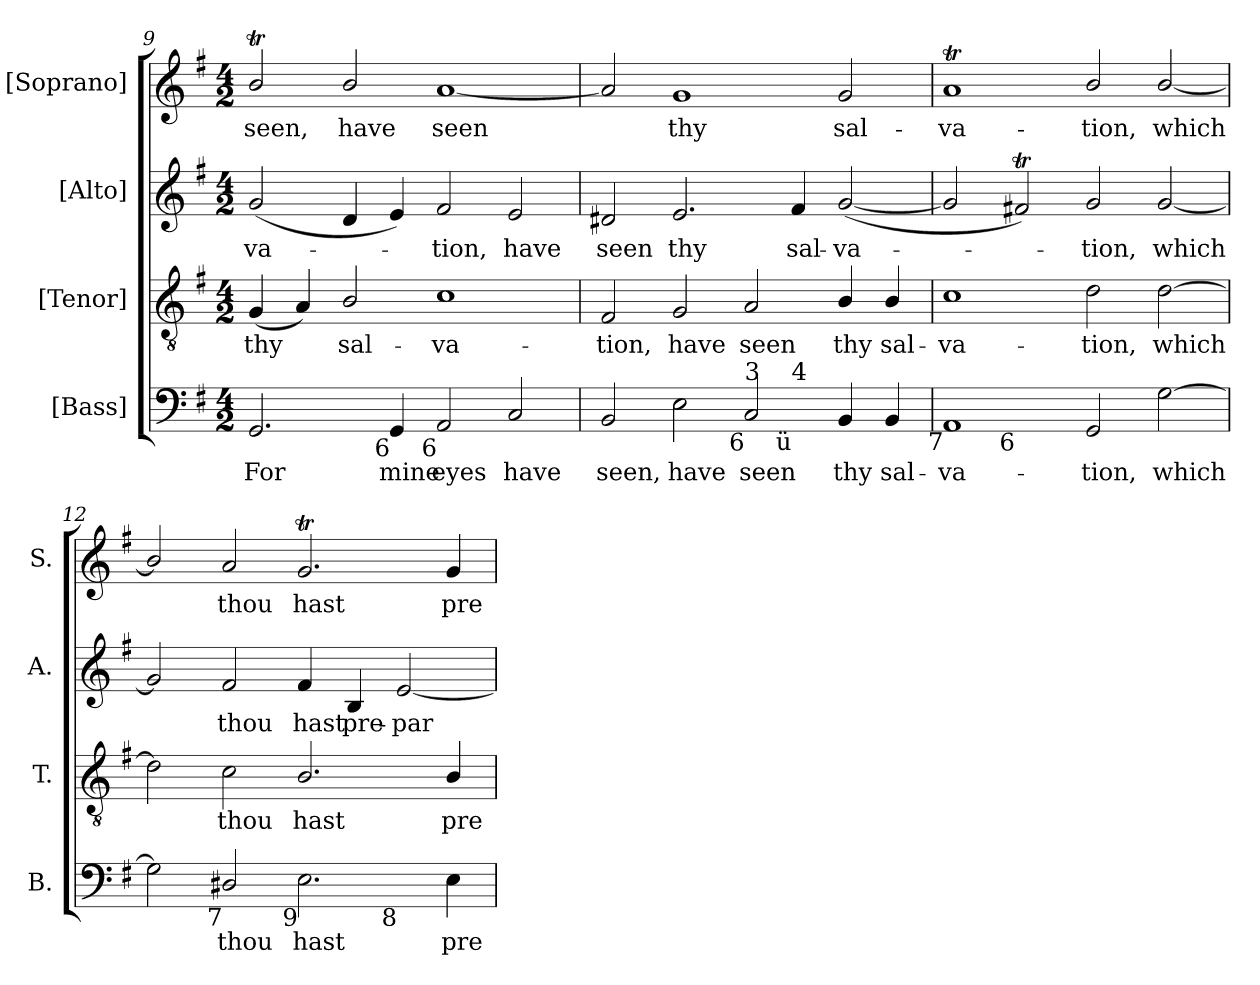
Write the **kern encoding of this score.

**kern	**text	**kern	**text	**kern	**text	**kern	**text
*part4	*part4	*part3	*part3	*part2	*part2	*part1	*part1
*staff4	*staff4	*staff3	*staff3	*staff2	*staff2	*staff1	*staff1
*I"[Bass]	*	*I"[Tenor]	*	*I"[Alto]	*	*I"[Soprano]	*
*I'B.	*	*I'T.	*	*I'A.	*	*I'S.	*
*clefF4	*	*clefGv2	*	*clefG2	*	*clefG2	*
*	*	*ITrd7c12	*	*	*	*	*
*k[f#]	*	*k[f#]	*	*k[f#]	*	*k[f#]	*
*e:	*	*e:	*	*e:	*	*e:	*
*M4/2	*	*M4/2	*	*M4/2	*	*M4/2	*
=9	=9	=9	=9	=9	=9	=9	=9
!	!LO:LY:b:color=#000000	!	!	!	!	!	!
!	!	!	!LO:LY:b:color=#000000	!	!	!	!
!	!	!	!	!	!LO:LY:b:color=#000000	!	!
!	!	!	!	!	!	!	!LO:LY:b:color=#000000
2.GGi/	For	(4GGi/	thy	(2gi/	-va-	2bti/	seen,
.	.	4AAi/)	.	.	.	.	.
!	!	!	!LO:LY:b:color=#000000	!	!	!	!
!	!	!	!	!	!	!	!LO:LY:b:color=#000000
.	.	2BBi/	sal-	4di/	.	2bi/	have
!LO:TX:b:rj:t=6	!	!	!	!	!	!	!
!	!LO:LY:b:color=#000000	!	!	!	!	!	!
4GGi/	mine	.	.	4ei/)	.	.	.
!	!LO:LY:b:color=#000000	!	!	!	!	!	!
!	!	!	!LO:LY:b:color=#000000	!	!	!	!
!	!	!	!	!	!LO:LY:b:color=#000000	!	!
!LO:TX:b:rj:t=6	!	!	!	!	!	!	!
!	!	!	!	!	!	!	!LO:LY:b:color=#000000
2AAi/	eyes	1Ci	-va-	2f#i/	-tion,	[1ai	seen
!	!LO:LY:b:color=#000000	!	!	!	!	!	!
!	!	!	!	!	!LO:LY:b:color=#000000	!	!
2Ci/	have	.	.	2ei/	have	.	.
=10	=10	=10	=10	=10	=10	=10	=10
!	!LO:LY:b:color=#000000	!	!	!	!	!	!
!	!	!	!LO:LY:b:color=#000000	!	!	!	!
!LO:TX:b:rj:t=#	!	!	!	!	!	!	!
!	!	!	!	!	!LO:LY:b:color=#000000	!	!
*^	*	*	*	*	*	*	*
2BBi/	1ryy	seen,	2FF#i/	-tion,	2d#Xi/	seen	2ai/]	.
!	!	!LO:LY:b:color=#000000	!	!	!	!	!	!
!	!	!	!	!LO:LY:b:color=#000000	!	!	!	!
!	!	!	!	!	!	!LO:LY:b:color=#000000	!	!
!	!	!	!	!	!	!	!	!LO:LY:b:color=#000000
2Ei\	.	have	2GGi/	have	2.ei/	thy	1gi	thy
!	!	!LO:LY:b:color=#000000	!	!	!	!	!	!
!LO:TX:b:rj:t=6	!	!	!	!	!	!	!	!
!LO:TX:t=3	!	!	!	!	!	!	!	!
!	!	!	!	!LO:LY:b:color=#000000	!	!	!	!
2Ci/	4ryy	seen	2AAi/	seen	.	.	.	.
!	!LO:TX:b:rj:t=ü	!	!	!	!	!	!	!
!	!LO:TX:t=4	!	!	!	!	!	!	!
!	!	!	!	!	!	!LO:LY:b:color=#000000	!	!
.	2.ryy	.	.	.	4f#i/	sal-	.	.
!	!	!LO:LY:b:color=#000000	!	!	!	!	!	!
!	!	!	!	!LO:LY:b:color=#000000	!	!	!	!
!	!	!	!	!	!	!LO:LY:b:color=#000000	!	!
!	!	!	!	!	!	!	!	!LO:LY:b:color=#000000
4BBi/	.	thy	4BBi/	thy	([2gi/	-va-	2gi/	sal-
!	!	!LO:LY:b:color=#000000	!	!	!	!	!	!
!	!	!	!	!LO:LY:b:color=#000000	!	!	!	!
4BBi/	.	sal-	4BBi/	sal-	.	.	.	.
!!LO:LB:g=z
=11	=11	=11	=11	=11	=11	=11	=11	=11
!	!	!LO:LY:b:color=#000000	!	!	!	!	!	!
!	!	!	!	!LO:LY:b:color=#000000	!	!	!	!
!LO:TX:b:rj:t=7	!	!	!	!	!	!	!	!
!	!	!	!	!	!	!	!	!LO:LY:b:color=#000000
1AAi	2ryy	-va-	1Ci	-va-	2gi/]	.	1aTi	-va-
!	!LO:TX:b:rj:t=6	!	!	!	!	!	!	!
.	1.ryy	.	.	.	2f#Xti/)	.	.	.
!	!	!LO:LY:b:color=#000000	!	!	!	!	!	!
!	!	!	!	!LO:LY:b:color=#000000	!	!	!	!
!	!	!	!	!	!	!LO:LY:b:color=#000000	!	!
!	!	!	!	!	!	!	!	!LO:LY:b:color=#000000
2GGi/	.	-tion,	2Di\	-tion,	2gi/	-tion,	2bi/	-tion,
!	!	!LO:LY:b:color=#000000	!	!	!	!	!	!
!	!	!	!	!LO:LY:b:color=#000000	!	!	!	!
!	!	!	!	!	!	!LO:LY:b:color=#000000	!	!
!	!	!	!	!	!	!	!	!LO:LY:b:color=#000000
[2Gi\	.	which	[2Di\	which	[2gi/	which	[2bi/	which
=12	=12	=12	=12	=12	=12	=12	=12	=12
2Gi\]	1.ryy	.	2Di\]	.	2gi/]	.	2bi/]	.
!	!	!LO:LY:b:color=#000000	!	!	!	!	!	!
!	!	!	!	!LO:LY:b:color=#000000	!	!	!	!
!	!	!	!	!	!	!LO:LY:b:color=#000000	!	!
!LO:TX:b:rj:t=7	!	!	!	!	!	!	!	!
!	!	!	!	!	!	!	!	!LO:LY:b:color=#000000
2D#Xi/	.	thou	2Ci\	thou	2f#i/	thou	2ai/	thou
!	!	!LO:LY:b:color=#000000	!	!	!	!	!	!
!	!	!	!	!LO:LY:b:color=#000000	!	!	!	!
!	!	!	!	!	!	!LO:LY:b:color=#000000	!	!
!LO:TX:b:rj:t=9	!	!	!	!	!	!	!	!
!	!	!	!	!	!	!	!	!LO:LY:b:color=#000000
2.Ei\	.	hast	2.BBi/	hast	4f#i/	hast	2.gTi/	hast
!	!	!	!	!	!	!LO:LY:b:color=#000000	!	!
.	.	.	.	.	4Bi/	pre-	.	.
!	!LO:TX:b:rj:t=8	!	!	!	!	!	!	!
!	!	!	!	!	!	!LO:LY:b:color=#000000	!	!
.	2ryy	.	.	.	[2ei/	-par-	.	.
!	!	!LO:LY:b:color=#000000	!	!	!	!	!	!
!	!	!	!	!LO:LY:b:color=#000000	!	!	!	!
!	!	!	!	!	!	!	!	!LO:LY:b:color=#000000
4Ei\	.	pre-	4BBi/	pre-	.	.	4gi/	pre-
*v	*v	*	*	*	*	*	*	*
=	=	=	=	=	=	=	=
*-	*-	*-	*-	*-	*-	*-	*-
